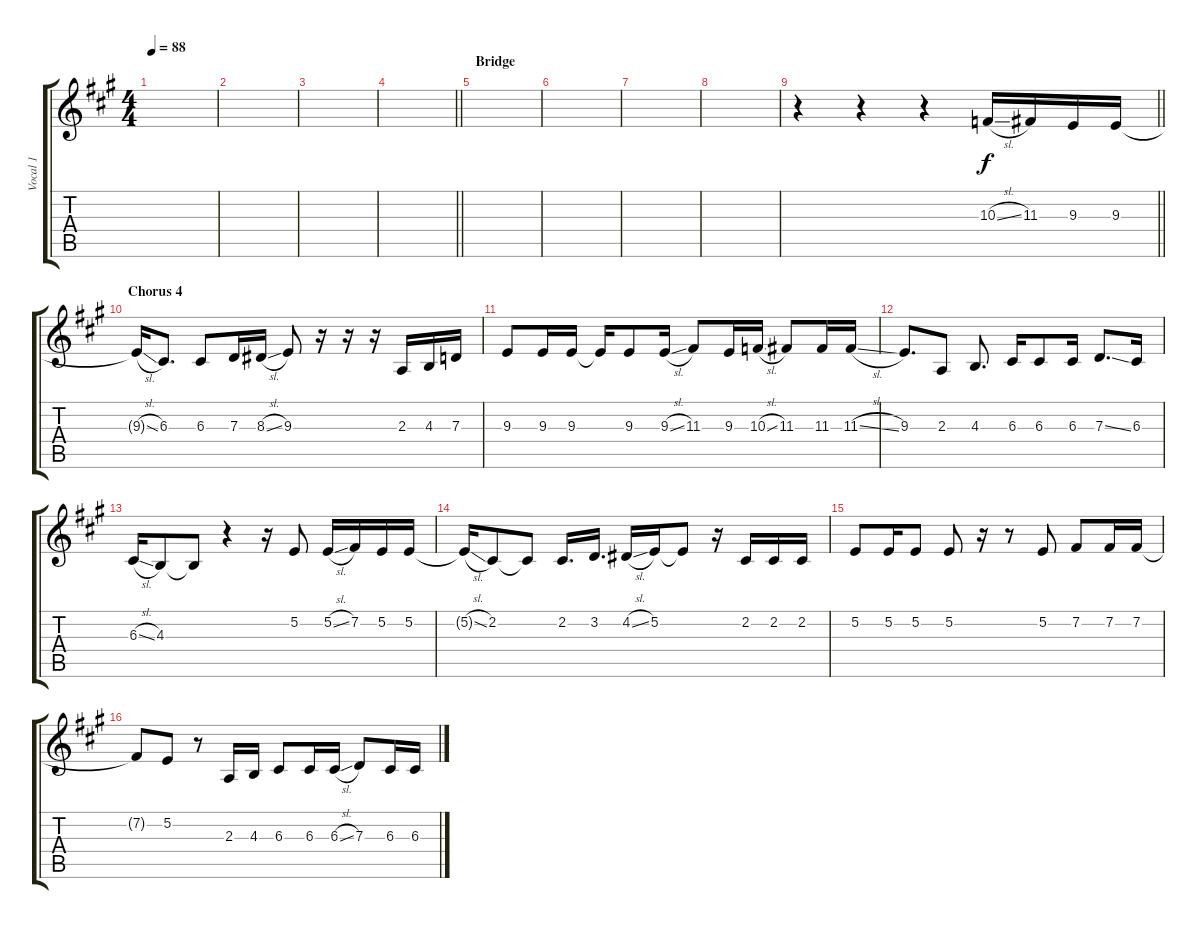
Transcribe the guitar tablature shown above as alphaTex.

\track ("Vocal 1" "Vocal 1") {instrument clarinet}
\staff {score tabs}
\tuning (E4 B3 G3 D3 A2 E2) {hide}
\ts (4 4)
\tempo 88
\clef g2
\ks a
|
|
|
\barLineRight lightlight
|
\section ("" "Bridge")
|
|
|
|
\barLineRight lightlight
r.4 r.4 r.4 10.3{sl}.16{volume 13 instrument clarinet} 11.3.16 9.3.16 9.3.16 |
\section ("" "Chorus 4")
9.3{sl t}.16 6.3.8{d} 6.3.8 7.3.16 8.3{sl}.16 9.3.8 r.16 r.16 r.16 2.3.16 4.3.16 7.3.16 |
9.3.8 9.3.16 9.3.16 9.3{t}.16 9.3.8 9.3{sl}.16 11.3.8 9.3.16 10.3{sl}.16 11.3.8 11.3.16 11.3{sl}.16 |
9.3.8{d} 2.3.8 4.3.8{d} 6.3.16 6.3.8 6.3.16 7.3{ss}.8{d} 6.3.16 |
6.3{sl}.16 4.3.8 4.3{t}.8 r.4 r.16 5.2.8 5.2{sl}.16 7.2.16 5.2.16 5.2.16 |
5.2{sl t}.16 2.2.8 2.2{t}.8 2.2.16{d} 3.2.16{d} 4.2{sl}.16 5.2.16 5.2{t}.8 r.16 2.2.16 2.2.16 2.2.16 |
5.2.8 5.2.16 5.2.8 5.2.8 r.16 r.8 5.2.8 7.2.8 7.2.16 7.2.16 |
7.2{t}.8 5.2.8 r.8 2.3.16 4.3.16 6.3.8 6.3.16 6.3{sl}.16 7.3.8 6.3.16 6.3.16
